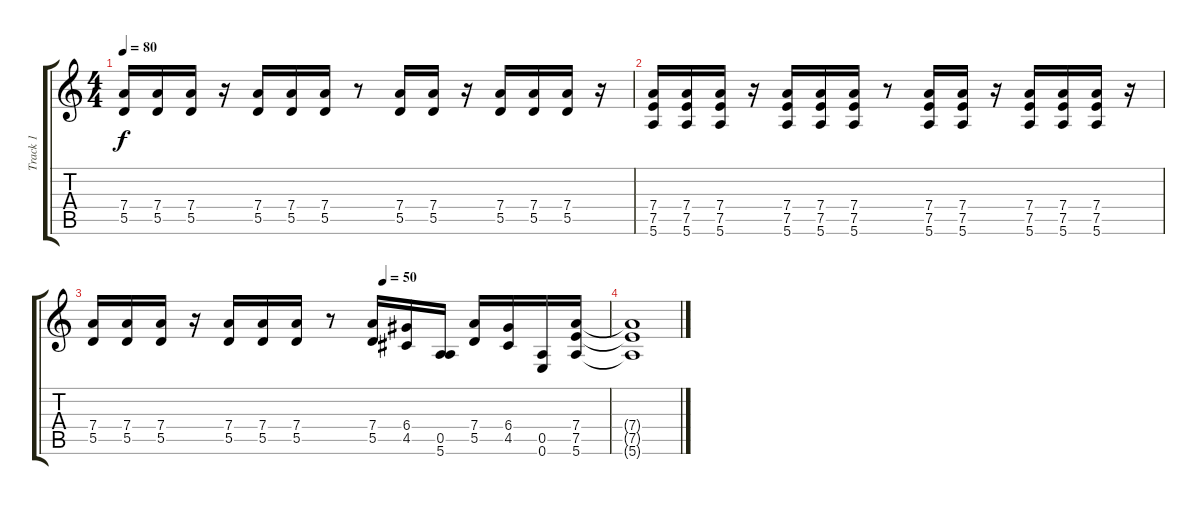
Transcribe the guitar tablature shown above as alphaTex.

\track ("Track 1" "Track 1") {instrument overdrivenguitar}
\staff {score tabs}
\tuning (E4 B3 G3 D3 A2 E2) {hide}
\ts (4 4)
\tempo 80
\clef g2
\ks c
(7.4 5.5).16{dy f} (7.4 5.5).16 (7.4 5.5).16 r.16 (7.4 5.5).16 (7.4 5.5).16 (7.4 5.5).16 r.8 (7.4 5.5).16 (7.4 5.5).16 r.16 (7.4 5.5).16 (7.4 5.5).16 (7.4 5.5).16 r.16 |
(7.4 7.5 5.6).16 (7.4 7.5 5.6).16 (7.4 7.5 5.6).16 r.16 (7.4 7.5 5.6).16 (7.4 7.5 5.6).16 (7.4 7.5 5.6).16 r.8 (7.4 7.5 5.6).16 (7.4 7.5 5.6).16 r.16 (7.4 7.5 5.6).16 (7.4 7.5 5.6).16 (7.4 7.5 5.6).16 r.16 |
\tempo (70 0.5625)
\tempo (50 0.5625)
(7.4 5.5).16 (7.4 5.5).16 (7.4 5.5).16 r.16 (7.4 5.5).16 (7.4 5.5).16 (7.4 5.5).16 r.8 (7.4 5.5).16 (6.4 4.5).16 (0.5 5.6).16 (7.4 5.5).16 (6.4 4.5).16 (0.5 0.6).16 (7.4 7.5 5.6).16 |
(7.4{t} 7.5{t} 5.6{t}).1
